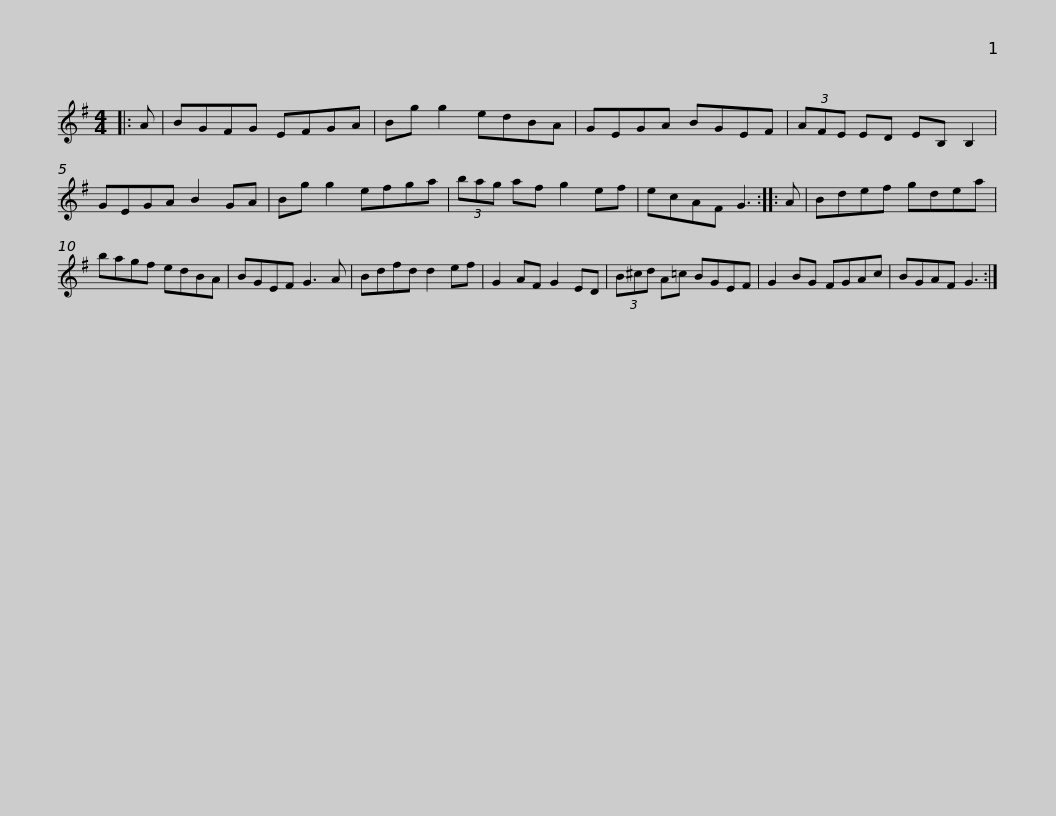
X:1
L:1/8
M:4/4
I:linebreak $
K:G
V:1 treble
V:1
|: A | BGFG EFGA | Bg g2 edBA | GEGA BGEF | (3AFE ED EB, B,2 | %5
 GEGA B2 GA |$ Bg g2 efga | (3bag af g2 ef | ecAF G3 :: A | %10
 Bdef gdea | bagf edBA |$ BGEF G3 A | Bdfd d2 ef | G2 AF G2 ED | %15
 (3B^cd A=c BGEF | G2 BG FGAc | BGAF G3 :| %18
